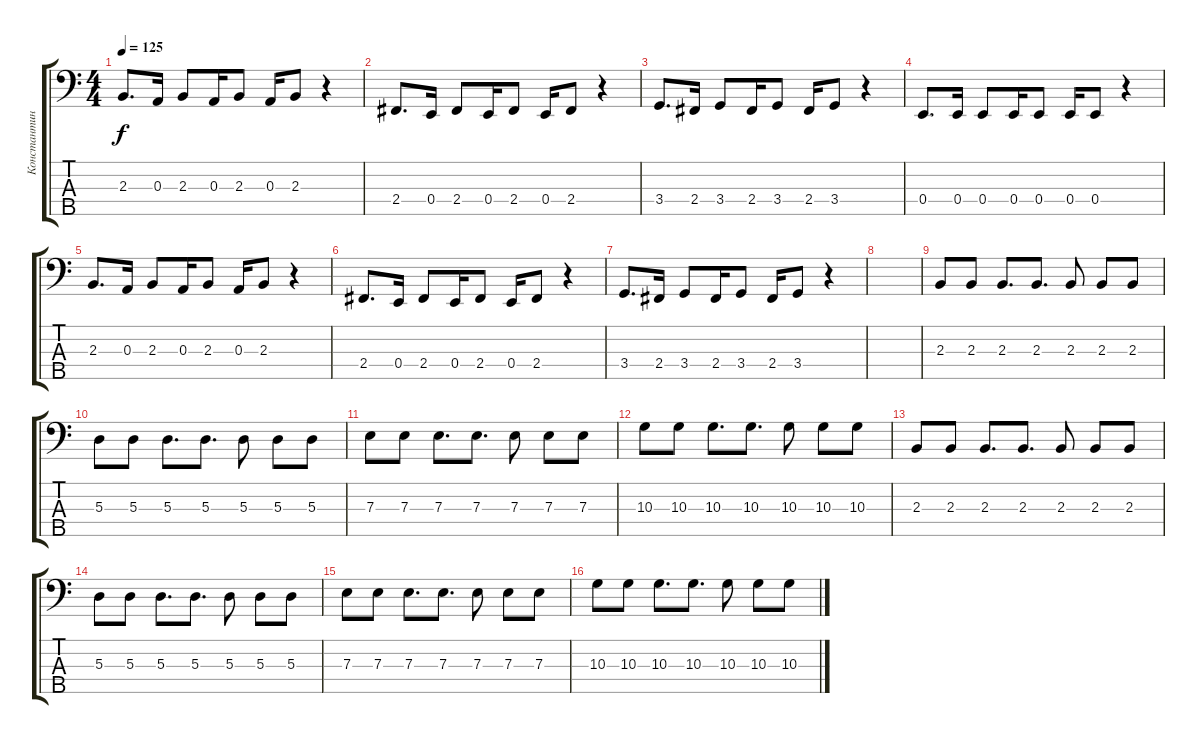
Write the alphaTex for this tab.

\track ("Константин Бекрев" "Константин") {instrument electricbasspick}
\staff {score tabs}
\tuning (G2 D2 A1 E1 B0) {hide}
\ts (4 4)
\tempo 125
\clef f4
\ks c
2.3.8{d dy f} 0.3.16 2.3.8 0.3.16 2.3.8 0.3.16 2.3.8 r.4 |
2.4.8{d} 0.4.16 2.4.8 0.4.16 2.4.8 0.4.16 2.4.8 r.4 |
3.4.8{d} 2.4.16 3.4.8 2.4.16 3.4.8 2.4.16 3.4.8 r.4 |
0.4.8{d} 0.4.16 0.4.8 0.4.16 0.4.8 0.4.16 0.4.8 r.4 |
2.3.8{d} 0.3.16 2.3.8 0.3.16 2.3.8 0.3.16 2.3.8 r.4 |
2.4.8{d} 0.4.16 2.4.8 0.4.16 2.4.8 0.4.16 2.4.8 r.4 |
3.4.8{d} 2.4.16 3.4.8 2.4.16 3.4.8 2.4.16 3.4.8 r.4 |
|
2.3.8 2.3.8 2.3.8{d} 2.3.8{d} 2.3.8 2.3.8 2.3.8 |
5.3.8 5.3.8 5.3.8{d} 5.3.8{d} 5.3.8 5.3.8 5.3.8 |
7.3.8 7.3.8 7.3.8{d} 7.3.8{d} 7.3.8 7.3.8 7.3.8 |
10.3.8 10.3.8 10.3.8{d} 10.3.8{d} 10.3.8 10.3.8 10.3.8 |
2.3.8 2.3.8 2.3.8{d} 2.3.8{d} 2.3.8 2.3.8 2.3.8 |
5.3.8 5.3.8 5.3.8{d} 5.3.8{d} 5.3.8 5.3.8 5.3.8 |
7.3.8 7.3.8 7.3.8{d} 7.3.8{d} 7.3.8 7.3.8 7.3.8 |
10.3.8 10.3.8 10.3.8{d} 10.3.8{d} 10.3.8 10.3.8 10.3.8
